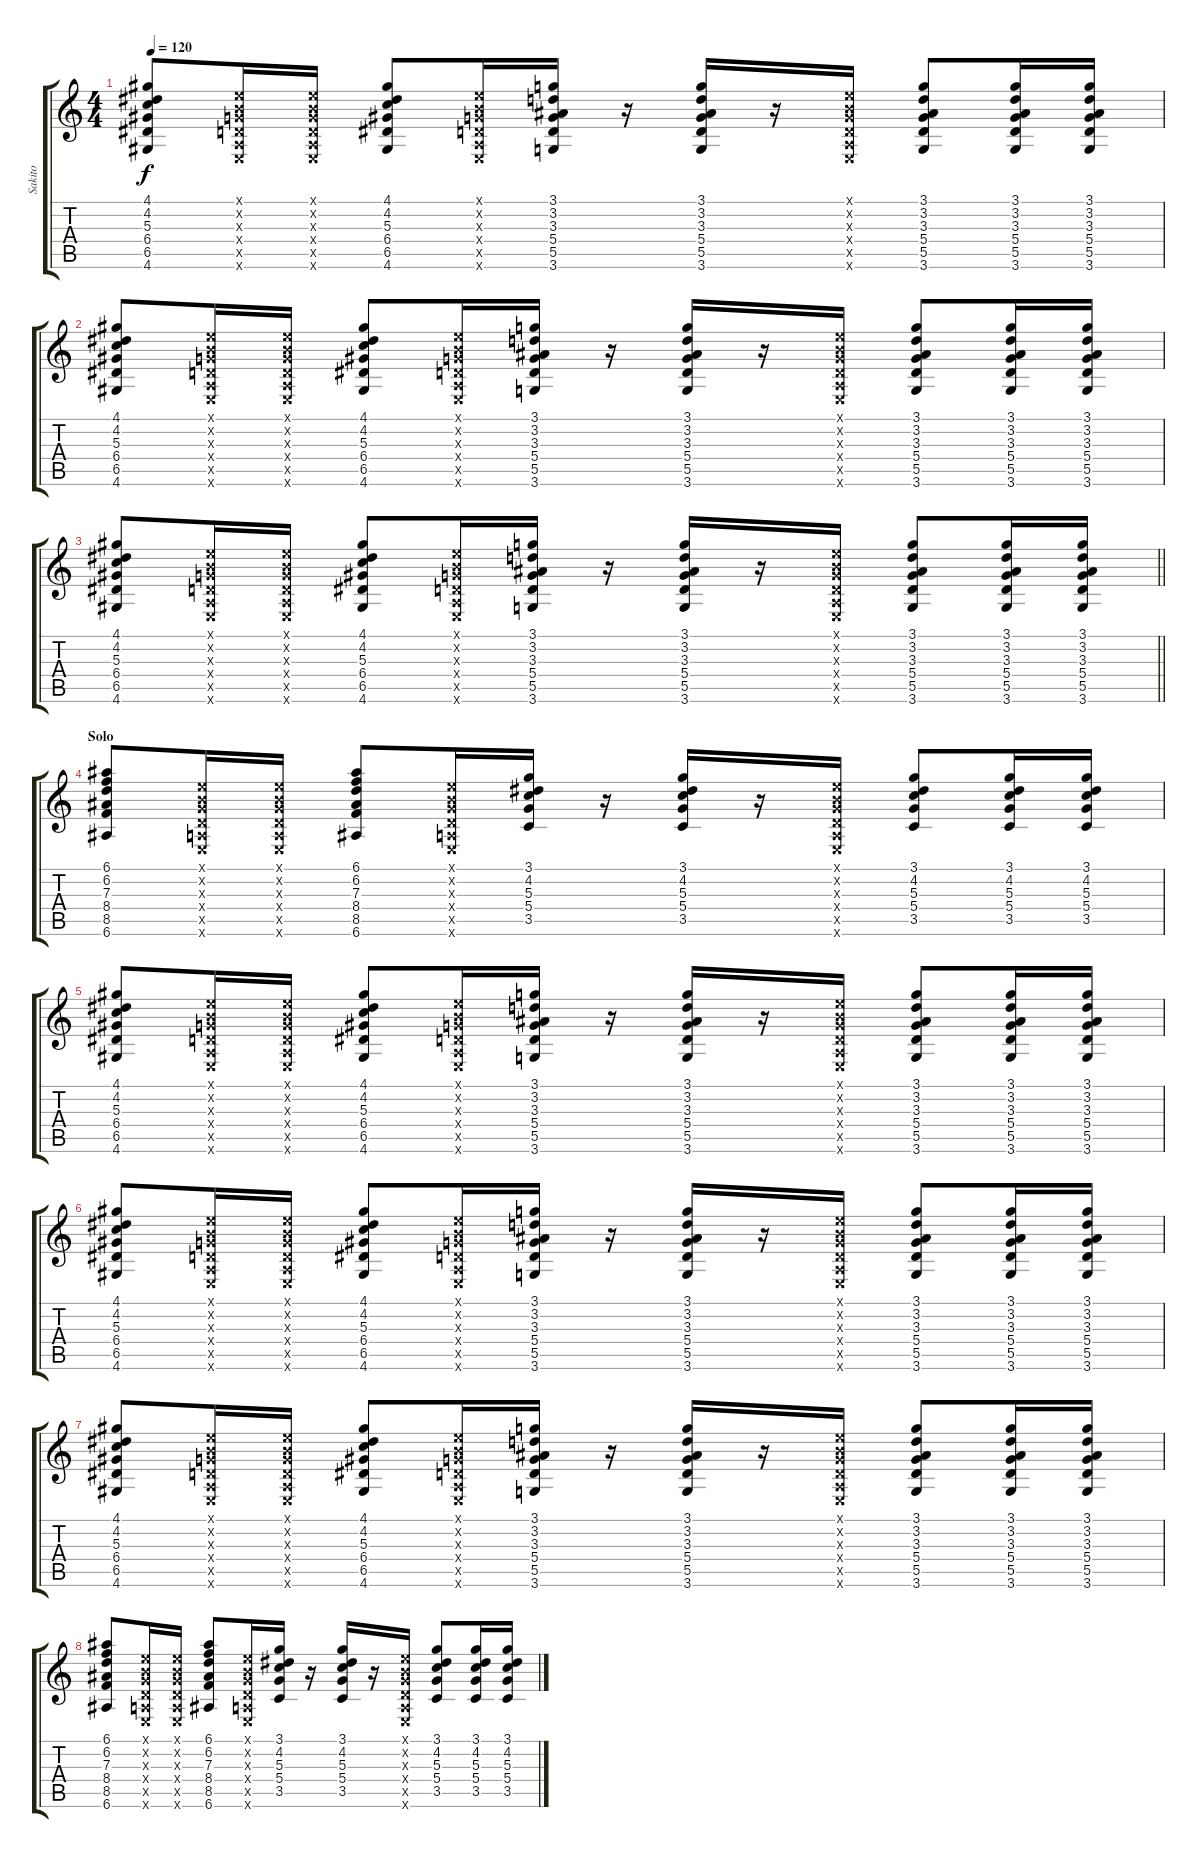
\track ("Sakito" "Sakito") {instrument acousticguitarsteel}
\staff {score tabs}
\tuning (E4 B3 G3 D3 A2 E2) {hide}
\ts (4 4)
\tempo 120
\clef g2
\ks c
(4.1 4.2 5.3 6.4 6.5 4.6).8{dy f} (0.1{x} 0.2{x} 0.3{x} 0.4{x} 0.5{x} 0.6{x}).16 (0.1{x} 0.2{x} 0.3{x} 0.4{x} 0.5{x} 0.6{x}).16 (4.1 4.2 5.3 6.4 6.5 4.6).8 (0.1{x} 0.2{x} 0.3{x} 0.4{x} 0.5{x} 0.6{x}).16 (3.1 3.2 3.3 5.4 5.5 3.6).16 r.16 (3.1 3.2 3.3 5.4 5.5 3.6).16 r.16 (0.1{x} 0.2{x} 0.3{x} 0.4{x} 0.5{x} 0.6{x}).16 (3.1 3.2 3.3 5.4 5.5 3.6).8 (3.1 3.2 3.3 5.4 5.5 3.6).16 (3.1 3.2 3.3 5.4 5.5 3.6).16 |
(4.1 4.2 5.3 6.4 6.5 4.6).8 (0.1{x} 0.2{x} 0.3{x} 0.4{x} 0.5{x} 0.6{x}).16 (0.1{x} 0.2{x} 0.3{x} 0.4{x} 0.5{x} 0.6{x}).16 (4.1 4.2 5.3 6.4 6.5 4.6).8 (0.1{x} 0.2{x} 0.3{x} 0.4{x} 0.5{x} 0.6{x}).16 (3.1 3.2 3.3 5.4 5.5 3.6).16 r.16 (3.1 3.2 3.3 5.4 5.5 3.6).16 r.16 (0.1{x} 0.2{x} 0.3{x} 0.4{x} 0.5{x} 0.6{x}).16 (3.1 3.2 3.3 5.4 5.5 3.6).8 (3.1 3.2 3.3 5.4 5.5 3.6).16 (3.1 3.2 3.3 5.4 5.5 3.6).16 |
\barLineRight lightlight
(4.1 4.2 5.3 6.4 6.5 4.6).8 (0.1{x} 0.2{x} 0.3{x} 0.4{x} 0.5{x} 0.6{x}).16 (0.1{x} 0.2{x} 0.3{x} 0.4{x} 0.5{x} 0.6{x}).16 (4.1 4.2 5.3 6.4 6.5 4.6).8 (0.1{x} 0.2{x} 0.3{x} 0.4{x} 0.5{x} 0.6{x}).16 (3.1 3.2 3.3 5.4 5.5 3.6).16 r.16 (3.1 3.2 3.3 5.4 5.5 3.6).16 r.16 (0.1{x} 0.2{x} 0.3{x} 0.4{x} 0.5{x} 0.6{x}).16 (3.1 3.2 3.3 5.4 5.5 3.6).8 (3.1 3.2 3.3 5.4 5.5 3.6).16 (3.1 3.2 3.3 5.4 5.5 3.6).16 |
\section ("" "Solo")
(6.1 6.2 7.3 8.4 8.5 6.6).8 (0.1{x} 0.2{x} 0.3{x} 0.4{x} 0.5{x} 0.6{x}).16 (0.1{x} 0.2{x} 0.3{x} 0.4{x} 0.5{x} 0.6{x}).16 (6.1 6.2 7.3 8.4 8.5 6.6).8 (0.1{x} 0.2{x} 0.3{x} 0.4{x} 0.5{x} 0.6{x}).16 (3.1 4.2 5.3 5.4 3.5).16 r.16 (3.1 4.2 5.3 5.4 3.5).16 r.16 (0.1{x} 0.2{x} 0.3{x} 0.4{x} 0.5{x} 0.6{x}).16 (3.1 4.2 5.3 5.4 3.5).8 (3.1 4.2 5.3 5.4 3.5).16 (3.1 4.2 5.3 5.4 3.5).16 |
(4.1 4.2 5.3 6.4 6.5 4.6).8 (0.1{x} 0.2{x} 0.3{x} 0.4{x} 0.5{x} 0.6{x}).16 (0.1{x} 0.2{x} 0.3{x} 0.4{x} 0.5{x} 0.6{x}).16 (4.1 4.2 5.3 6.4 6.5 4.6).8 (0.1{x} 0.2{x} 0.3{x} 0.4{x} 0.5{x} 0.6{x}).16 (3.1 3.2 3.3 5.4 5.5 3.6).16 r.16 (3.1 3.2 3.3 5.4 5.5 3.6).16 r.16 (0.1{x} 0.2{x} 0.3{x} 0.4{x} 0.5{x} 0.6{x}).16 (3.1 3.2 3.3 5.4 5.5 3.6).8 (3.1 3.2 3.3 5.4 5.5 3.6).16 (3.1 3.2 3.3 5.4 5.5 3.6).16 |
(4.1 4.2 5.3 6.4 6.5 4.6).8 (0.1{x} 0.2{x} 0.3{x} 0.4{x} 0.5{x} 0.6{x}).16 (0.1{x} 0.2{x} 0.3{x} 0.4{x} 0.5{x} 0.6{x}).16 (4.1 4.2 5.3 6.4 6.5 4.6).8 (0.1{x} 0.2{x} 0.3{x} 0.4{x} 0.5{x} 0.6{x}).16 (3.1 3.2 3.3 5.4 5.5 3.6).16 r.16 (3.1 3.2 3.3 5.4 5.5 3.6).16 r.16 (0.1{x} 0.2{x} 0.3{x} 0.4{x} 0.5{x} 0.6{x}).16 (3.1 3.2 3.3 5.4 5.5 3.6).8 (3.1 3.2 3.3 5.4 5.5 3.6).16 (3.1 3.2 3.3 5.4 5.5 3.6).16 |
(4.1 4.2 5.3 6.4 6.5 4.6).8 (0.1{x} 0.2{x} 0.3{x} 0.4{x} 0.5{x} 0.6{x}).16 (0.1{x} 0.2{x} 0.3{x} 0.4{x} 0.5{x} 0.6{x}).16 (4.1 4.2 5.3 6.4 6.5 4.6).8 (0.1{x} 0.2{x} 0.3{x} 0.4{x} 0.5{x} 0.6{x}).16 (3.1 3.2 3.3 5.4 5.5 3.6).16 r.16 (3.1 3.2 3.3 5.4 5.5 3.6).16 r.16 (0.1{x} 0.2{x} 0.3{x} 0.4{x} 0.5{x} 0.6{x}).16 (3.1 3.2 3.3 5.4 5.5 3.6).8 (3.1 3.2 3.3 5.4 5.5 3.6).16 (3.1 3.2 3.3 5.4 5.5 3.6).16 |
(6.1 6.2 7.3 8.4 8.5 6.6).8 (0.1{x} 0.2{x} 0.3{x} 0.4{x} 0.5{x} 0.6{x}).16 (0.1{x} 0.2{x} 0.3{x} 0.4{x} 0.5{x} 0.6{x}).16 (6.1 6.2 7.3 8.4 8.5 6.6).8 (0.1{x} 0.2{x} 0.3{x} 0.4{x} 0.5{x} 0.6{x}).16 (3.1 4.2 5.3 5.4 3.5).16 r.16 (3.1 4.2 5.3 5.4 3.5).16 r.16 (0.1{x} 0.2{x} 0.3{x} 0.4{x} 0.5{x} 0.6{x}).16 (3.1 4.2 5.3 5.4 3.5).8 (3.1 4.2 5.3 5.4 3.5).16 (3.1 4.2 5.3 5.4 3.5).16
